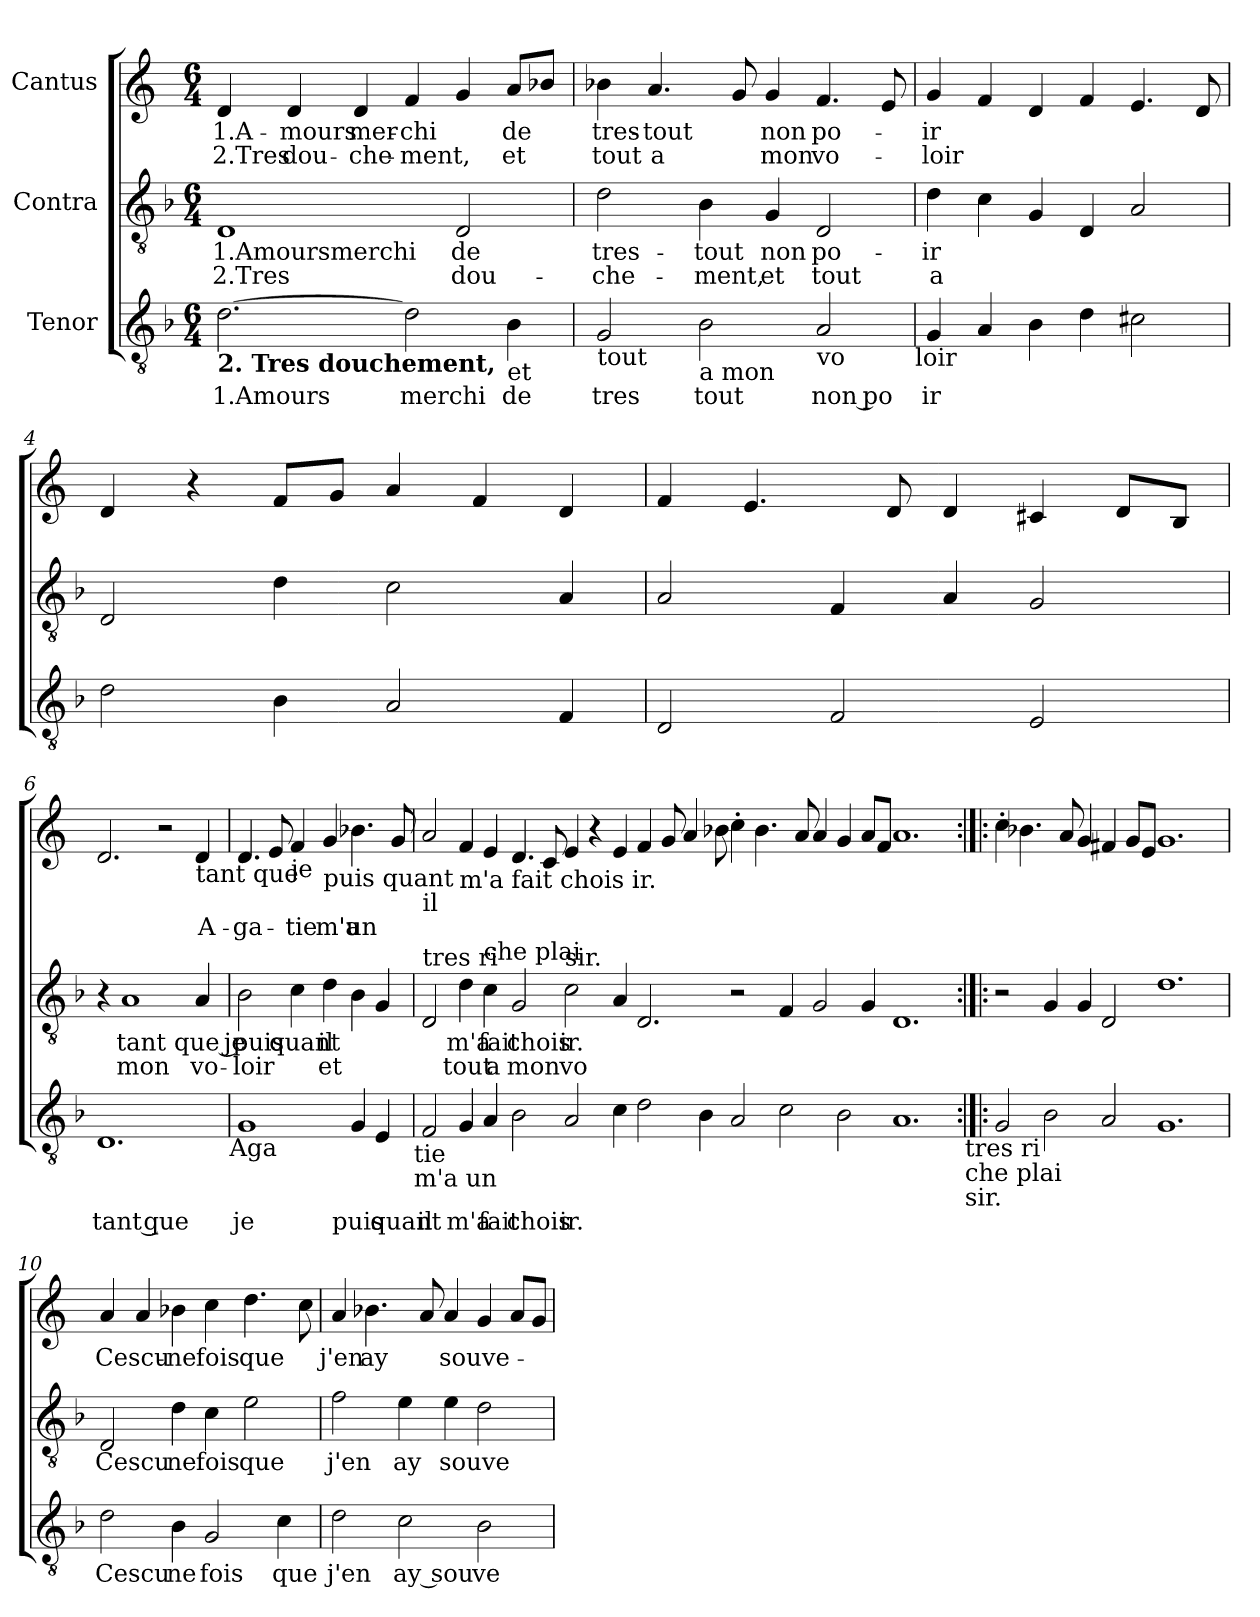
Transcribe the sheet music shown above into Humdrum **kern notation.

**kern	**text	**kern	**text	**text	**kern	**text	**text
*part3	*part3	*part2	*part2	*part2	*part1	*part1	*part1
*staff3	*staff3	*staff2	*staff2	*staff2	*staff1	*staff1	*staff1
*I"Tenor	*	*I"Contra	*	*	*I"Cantus	*	*
*clefGv2	*	*clefGv2	*	*	*clefG2	*	*
*	*	*	*	*	*ITrd-3c-5	*	*
*k[b-]	*	*k[b-]	*	*	*k[b-]	*	*
*F:	*	*F:	*	*	*F:	*	*
*M6/4	*	*M6/4	*	*	*M6/4	*	*
=1	=1	=1	=1	=1	=1	=1	=1
!LO:TX:b:B:t=2. Tres douchement,	!	!	!	!	!	!	!
!	!LO:LY:b:rj	!	!LO:LY:b:rj	!LO:LY:b:rj	!	!LO:LY:b:rj	!LO:LY:b:rj
[>2.d\	1.Amours	1D	1.Amoursmerchi	2.Tres	4g/	1.A-	2.Tres
!	!	!	!	!	!	!LO:LY:b	!LO:LY:b
.	.	.	.	.	4g/	-mours	dou-
!	!	!	!	!	!	!LO:LY:b	!LO:LY:b
.	.	.	.	.	4g/	mer-	-che-
!	!LO:LY:b:rj	!	!	!	!	!LO:LY:b	!LO:LY:b
2d\]	merchi	.	.	.	4b-/	-chi	-ment,
!	!	!	!LO:LY:b	!LO:LY:b	!	!	!
.	.	2D/	de	dou-	4cc/	.	.
!LO:TX:b:t=et	!	!	!	!	!	!	!
!	!LO:LY:b	!	!	!	!	!LO:LY:b	!LO:LY:b
4B-\	de	.	.	.	8dd/L	de	et
.	.	.	.	.	8ee-X/J	.	.
=2	=2	=2	=2	=2	=2	=2	=2
!LO:TX:b:t=tout	!	!	!	!	!	!	!
!	!LO:LY:b	!	!LO:LY:b	!LO:LY:b	!	!LO:LY:b	!LO:LY:b
2G/	tres	2d\	tres-	-che-	4ee-\	tres-	tout
!	!	!	!	!	!	!LO:LY:b	!LO:LY:b
.	.	.	.	.	4.dd/	-tout	a
!LO:TX:b:t=a mon	!	!	!	!	!	!	!
!	!LO:LY:b	!	!LO:LY:b	!LO:LY:b	!	!	!
2B-\	tout	4B-\	-tout	-ment,	.	.	.
.	.	.	.	.	8cc/	.	.
!	!	!	!LO:LY:b	!LO:LY:b	!	!LO:LY:b	!LO:LY:b
.	.	4G/	non	et	4cc/	non	mon
!LO:TX:b:t=vo	!	!	!	!	!	!	!
!	!LO:LY:b:rj	!	!LO:LY:b	!LO:LY:b	!	!LO:LY:b	!LO:LY:b
2A/	non po	2D/	po-	tout	4.b-/	po-	vo-
.	.	.	.	.	8a/	.	.
!LO:TX:b:t=loir	!	!	!	!	!	!	!
=3	=3	=3	=3	=3	=3	=3	=3
!	!LO:LY:b	!	!LO:LY:b	!LO:LY:b	!	!LO:LY:b	!LO:LY:b
4G/	ir	4d\	-ir	a	4cc/	-ir	-loir
4A/	.	4c\	.	.	4b-/	.	.
4B-\	.	4G/	.	.	4g/	.	.
4d\	.	4D/	.	.	4b-/	.	.
2c#\	.	2A/	.	.	4.a/	.	.
.	.	.	.	.	8g/	.	.
!!LO:LB:g=z
=4	=4	=4	=4	=4	=4	=4	=4
2d\	.	2D/	.	.	4g/	.	.
.	.	.	.	.	4r	.	.
4B-\	.	4d\	.	.	8b-/L	.	.
.	.	.	.	.	8cc/J	.	.
2A/	.	2c\	.	.	4dd/	.	.
.	.	.	.	.	4b-/	.	.
4F/	.	4A/	.	.	4g/	.	.
=5	=5	=5	=5	=5	=5	=5	=5
2D/	.	2A/	.	.	4b-/	.	.
.	.	.	.	.	4.a/	.	.
2F/	.	4F/	.	.	.	.	.
.	.	.	.	.	8g/	.	.
.	.	4A/	.	.	4g/	.	.
2E/	.	2G/	.	.	4f#/	.	.
.	.	.	.	.	8g/L	.	.
.	.	.	.	.	8e/J	.	.
=6	=6	=6	=6	=6	=6	=6	=6
!	!LO:LY:b	!	!	!	!	!	!
1.D	tant que	4r	.	.	2.g/	.	.
!	!	!	!LO:LY:b	!LO:LY:b	!	!	!
.	.	1A	tant	mon	.	.	.
.	.	.	.	.	2r	.	.
!	!	!	!	!	!LO:TX:b:t=tant que	!	!
!	!	!	!LO:LY:b:rj	!LO:LY:b:rj	!	!LO:LY:b	!
.	.	4A/	que je	vo-	4g/	A-	.
!LO:TX:b:t=Aga	!	!	!	!	!	!	!
=7	=7	=7	=7	=7	=7	=7	=7
!	!LO:LY:b	!	!LO:LY:b	!LO:LY:b	!	!LO:LY:b	!
1G	je	2B-\	puis	-loir	4.g/	-ga-	.
.	.	.	.	.	8a/	.	.
!	!	!	!	!	!LO:TX:b:t=je	!	!
!	!	!	!LO:LY:b	!	!	!LO:LY:b	!
.	.	4c\	quant	.	4b-/	-tie	.
!	!	!	!	!	!LO:TX:b:t=puis quant	!	!
!	!	!	!LO:LY:b	!LO:LY:b	!	!LO:LY:b	!
.	.	4d\	il	et	4cc/	m'a	.
!	!LO:LY:b	!	!	!	!	!LO:LY:b	!
4G/	puis	4B-\	.	.	4.ee-X\	un	.
!	!LO:LY:b	!	!	!	!	!	!
4E/	quant	4G/	.	.	.	.	.
.	.	.	.	.	8cc/	.	.
!LO:TX:b:t=tie	!	!	!	!	!	!	!
!LO:TX:b:t=m'a un	!	!	!	!	!	!	!
!!LO:LB:g=z
=8	=8	=8	=8	=8	=8	=8	=8
!	!	!	!	!	!LO:TX:b:t=il	!	!
!	!	!LO:TX:a:t=tres ri	!	!	!	!	!
!	!LO:LY:b	!	!	!	!	!	!
2F/	il	2D/	.	.	2dd/	.	.
!	!	!	!	!	!LO:TX:b:t=m'a fait chois ir.	!	!
!	!LO:LY:b	!	!LO:LY:b	!LO:LY:b	!	!	!
4G/	m'a	4d\	m'a	tout	4b-/	.	.
!	!	!LO:TX:a:t=che plai	!	!	!	!	!
!	!LO:LY:b	!	!LO:LY:b	!LO:LY:b	!	!	!
4A/	fait	4c\	fait	a	4a/	.	.
!	!LO:LY:b	!	!LO:LY:b	!LO:LY:b	!	!	!
2B-\	chois	2G/	chois	mon	4.g/	.	.
.	.	.	.	.	8f/	.	.
!	!	!LO:TX:a:t=sir.	!	!	!	!	!
!	!LO:LY:b	!	!LO:LY:b	!LO:LY:b	!	!	!
2A/	ir.	2c\	ir.	vo	4a/	.	.
.	.	.	.	.	4r	.	.
4c\	.	4A/	.	.	4a/	.	.
2d\	.	2.D/	.	.	4b-/	.	.
.	.	.	.	.	8cc/	.	.
.	.	.	.	.	4dd/	.	.
4B-\	.	.	.	.	.	.	.
.	.	.	.	.	8ee-\	.	.
2A/	.	2r	.	.	4ff>'>\	.	.
.	.	.	.	.	4.ee-\	.	.
2c\	.	4F/	.	.	.	.	.
.	.	.	.	.	8dd/	.	.
.	.	2G/	.	.	4dd/	.	.
2B-\	.	.	.	.	4cc/	.	.
.	.	4G/	.	.	8dd/L	.	.
.	.	.	.	.	8b-/J	.	.
1.A	.	1.D	.	.	1.dd	.	.
!LO:TX:b:t=tres ri	!	!	!	!	!	!	!
!LO:TX:b:t=che plai	!	!	!	!	!	!	!
!LO:TX:b:t=sir.	!	!	!	!	!	!	!
=9:|!|:	=9:|!|:	=9:|!|:	=9:|!|:	=9:|!|:	=9:|!|:	=9:|!|:	=9:|!|:
2G/	.	2r	.	.	4ff'>\	.	.
.	.	.	.	.	4.ee-\	.	.
2B-\	.	4G/	.	.	.	.	.
.	.	.	.	.	8dd/	.	.
.	.	4G/	.	.	4cc/	.	.
2A/	.	2D/	.	.	4b/	.	.
.	.	.	.	.	8cc/L	.	.
.	.	.	.	.	8a/J	.	.
1.G	.	1.d	.	.	1.cc	.	.
!!LO:PB:g=z
=10	=10	=10	=10	=10	=10	=10	=10
!	!LO:LY:b	!	!LO:LY:b	!	!	!LO:LY:b	!
2d\	Cescu	2D/	Cescu	.	4dd/	Cescu-	.
.	.	.	.	.	4dd/	.	.
!	!LO:LY:b	!	!LO:LY:b	!	!	!LO:LY:b	!
4B-\	ne	4d\	ne	.	4ee-X\	-ne	.
!	!LO:LY:b	!	!LO:LY:b	!	!	!LO:LY:b	!
2G/	fois	4c\	fois	.	4ff\	fois	.
!	!	!	!LO:LY:b	!	!	!LO:LY:b	!
.	.	2e\	que	.	4.gg\	que	.
!	!LO:LY:b	!	!	!	!	!	!
4c\	que	.	.	.	.	.	.
.	.	.	.	.	8ff\	.	.
=11	=11	=11	=11	=11	=11	=11	=11
!	!LO:LY:b	!	!LO:LY:b	!	!	!LO:LY:b	!
2d\	j'en	2f\	j'en	.	4dd/	j'en	.
!	!	!	!	!	!	!LO:LY:b	!
.	.	.	.	.	4.ee-\	ay	.
!	!LO:LY:b	!	!LO:LY:b	!	!	!	!
2c\	ay sou	4e\	ay	.	.	.	.
.	.	.	.	.	8dd/	.	.
!	!	!	!LO:LY:b	!	!	!LO:LY:b	!
.	.	4e\	souve	.	4dd/	souve-	.
!	!LO:LY:b	!	!	!	!	!	!
2B-\	ve	2d\	.	.	4cc/	.	.
.	.	.	.	.	8dd/L	.	.
.	.	.	.	.	8cc/J	.	.
=	=	=	=	=	=	=	=
*-	*-	*-	*-	*-	*-	*-	*-
